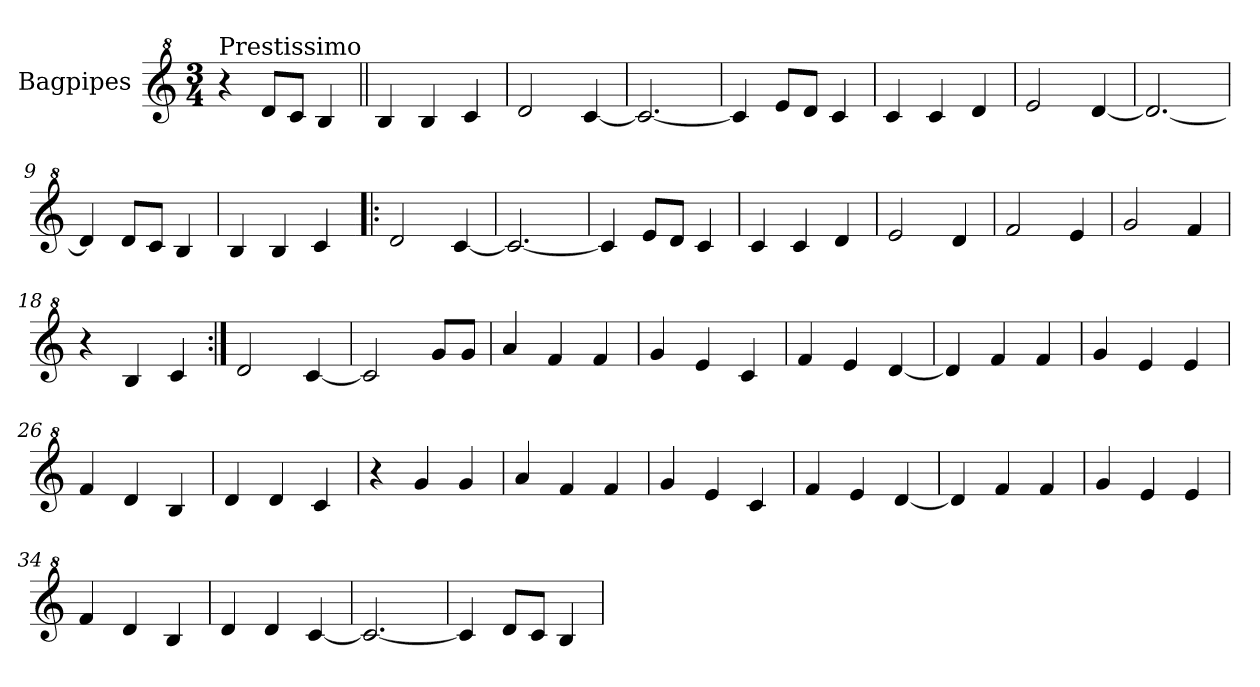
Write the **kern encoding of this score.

**kern
*part1
*staff1
*I"Bagpipes
*I'Bag
*clefG^2
*k[]
*C:
*M3/4
=1
!LO:TX:a:t=Prestissimo
4r
8dd/L
8cc/J
4b/
=2||
4b/
4b/
4cc/
=3
2dd/
[4cc/
=4
2.cc/_
=5
4cc/]
8ee/L
8dd/J
4cc/
=6
4cc/
4cc/
4dd/
=7
2ee/
[4dd/
=8
2.dd/_
=9
4dd/]
8dd/L
8cc/J
4b/
=10
4b/
4b/
4cc/
=11!|:
2dd/
[4cc/
=12
2.cc/_
=13
4cc/]
8ee/L
8dd/J
4cc/
!!LO:LB:g=z
=14
4cc/
4cc/
4dd/
=15
2ee/
4dd/
=16
2ff/
4ee/
=17
2gg/
4ff/
=18
4r
4b/
4cc/
=19:|!
2dd/
[4cc/
=20
2cc/]
8gg/L
8gg/J
=21
4aa/
4ff/
4ff/
=22
4gg/
4ee/
4cc/
=23
4ff/
4ee/
[4dd/
=24
4dd/]
4ff/
4ff/
=25
4gg/
4ee/
4ee/
=26
4ff/
4dd/
4b/
!!LO:LB:g=z
=27
4dd/
4dd/
4cc/
=28
4r
4gg/
4gg/
=29
4aa/
4ff/
4ff/
=30
4gg/
4ee/
4cc/
=31
4ff/
4ee/
[4dd/
=32
4dd/]
4ff/
4ff/
=33
4gg/
4ee/
4ee/
=34
4ff/
4dd/
4b/
=35
4dd/
4dd/
[4cc/
=36
2.cc/_
=37
4cc/]
8dd/L
8cc/J
4b/
=
*-
